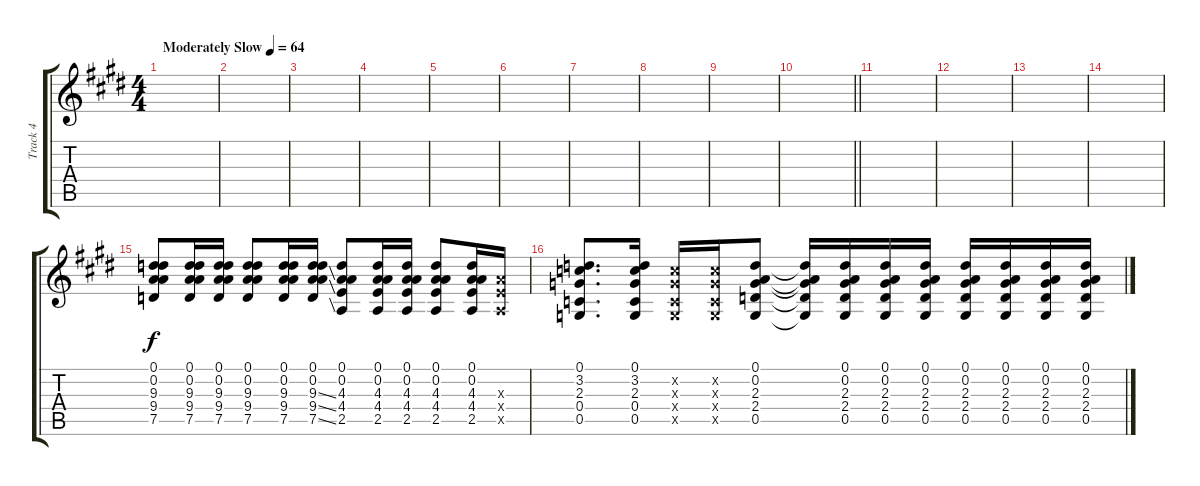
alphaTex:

\track ("Track 4" "Track 4") {instrument distortionguitar}
\staff {score tabs}
\tuning (D4 A3 F3 C3 G2 D2) {hide}
\ts (4 4)
\tempo (64 "Moderately Slow")
\clef g2
\ks e
|
|
|
|
|
|
|
|
|
\barLineRight lightlight
|
|
|
|
|
(0.1 0.2 9.3 9.4 7.5).8 (0.1 0.2 9.3 9.4 7.5).16 (0.1 0.2 9.3 9.4 7.5).16 (0.1 0.2 9.3 9.4 7.5).8 (0.1 0.2 9.3 9.4 7.5).16 (0.1 0.2 9.3{ss} 9.4{ss} 7.5{ss}).16 (0.1 0.2 4.3 4.4 2.5).8 (0.1 0.2 4.3 4.4 2.5).16 (0.1 0.2 4.3 4.4 2.5).16 (0.1 0.2 4.3 4.4 2.5).8 (0.1 0.2 4.3 4.4 2.5).16 (4.3{x} 4.4{x} 2.5{x}).16 |
(0.1 3.2 2.3 0.4 0.5).8{d} (0.1 3.2 2.3 0.4 0.5).16 (3.2{x} 2.3{x} 0.4{x} 0.5{x}).16 (3.2{x} 2.3{x} 0.4{x} 0.5{x}).16 (0.1 0.2 2.3 2.4 0.5).8 (0.1{t} 0.2{t} 2.3{t} 2.4{t} 0.5{t}).16 (0.1 0.2 2.3 2.4 0.5).16 (0.1 0.2 2.3 2.4 0.5).16 (0.1 0.2 2.3 2.4 0.5).16 (0.1 0.2 2.3 2.4 0.5).16 (0.1 0.2 2.3 2.4 0.5).16 (0.1 0.2 2.3 2.4 0.5).16 (0.1 0.2 2.3{ss} 2.4{ss} 0.5).16
